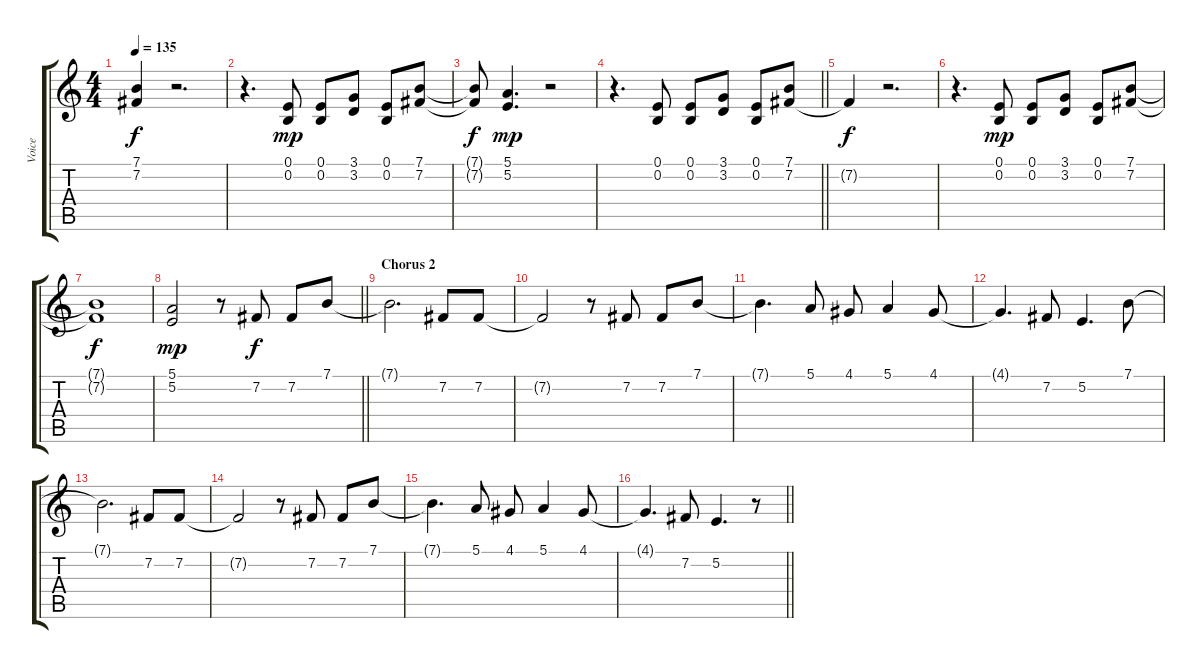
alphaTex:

\track ("Voice" "Voice") {instrument lead6voice}
\staff {score tabs}
\tuning (E4 B3 G3 D3 A2 E2) {hide}
\ts (4 4)
\tempo 135
\clef g2
\ks c
(7.1{t} 7.2{t}).4{dy f} r.2{d} |
r.4{d} (0.1 0.2).8{dy mp} (0.1 0.2).8 (3.1 3.2).8 (0.1 0.2).8 (7.1 7.2).8 |
(7.1{t} 7.2{t}).8{dy f} (5.1 5.2).4{d dy mp} r.2 |
\barLineRight lightlight
r.4{d} (0.1 0.2).8 (0.1 0.2).8 (3.1 3.2).8 (0.1 0.2).8 (7.1 7.2).8 |
7.2{t}.4{dy f} r.2{d} |
r.4{d} (0.1 0.2).8{dy mp} (0.1 0.2).8 (3.1 3.2).8 (0.1 0.2).8 (7.1 7.2).8 |
(7.1{t} 7.2{t}).1{dy f} |
\barLineRight lightlight
(5.1 5.2).2{dy mp} r.8 7.2.8{dy f} 7.2.8 7.1.8 |
\section ("" "Chorus 2")
7.1{t}.2{d} 7.2.8 7.2.8 |
7.2{t}.2 r.8 7.2.8 7.2.8 7.1.8 |
7.1{t}.4{d} 5.1.8 4.1.8 5.1.4 4.1.8 |
4.1{t}.4{d} 7.2.8 5.2.4{d} 7.1.8 |
7.1{t}.2{d} 7.2.8 7.2.8 |
7.2{t}.2 r.8 7.2.8 7.2.8 7.1.8 |
7.1{t}.4{d} 5.1.8 4.1.8 5.1.4 4.1.8 |
\barLineRight lightlight
4.1{t}.4{d} 7.2.8 5.2.4{d} r.8
